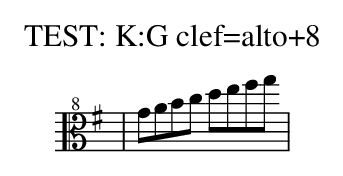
X:1
T:TEST: K:G clef=alto+8
K:G clef=alto+8
| GABc defg |
